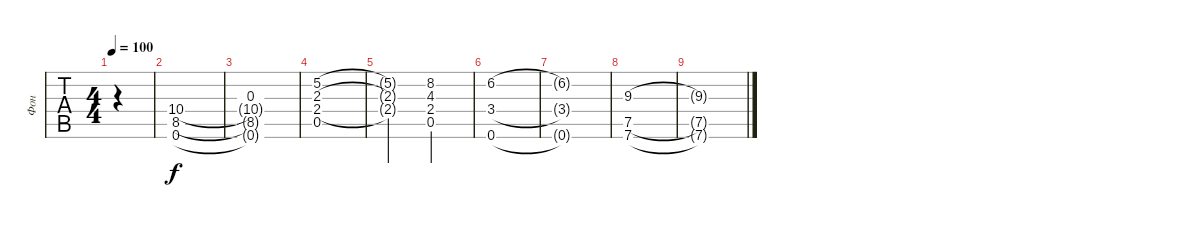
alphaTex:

\track ("Фон" "Фон") {instrument synthstrings2}
\staff {tabs}
\tuning (Eb4 Bb3 Gb3 Db3 Ab2 Db2) {hide}
\ts (4 4)
\tempo 100
\clef g2
\ks c
|
(10.4 8.5 0.6).1 |
(0.3 10.4{t} 8.5{t} 0.6{t}).1 |
(5.2 2.3 2.4 0.5).1 |
(5.2{t} 2.3{t} 2.4{t}).2 (8.2 4.3 2.4 0.5).2 |
(6.2 3.4 0.6).1 |
(6.2{t} 3.4{t} 0.6{t}).1 |
(9.3 7.5 7.6).1 |
(9.3{t} 7.5{t} 7.6{t}).1
